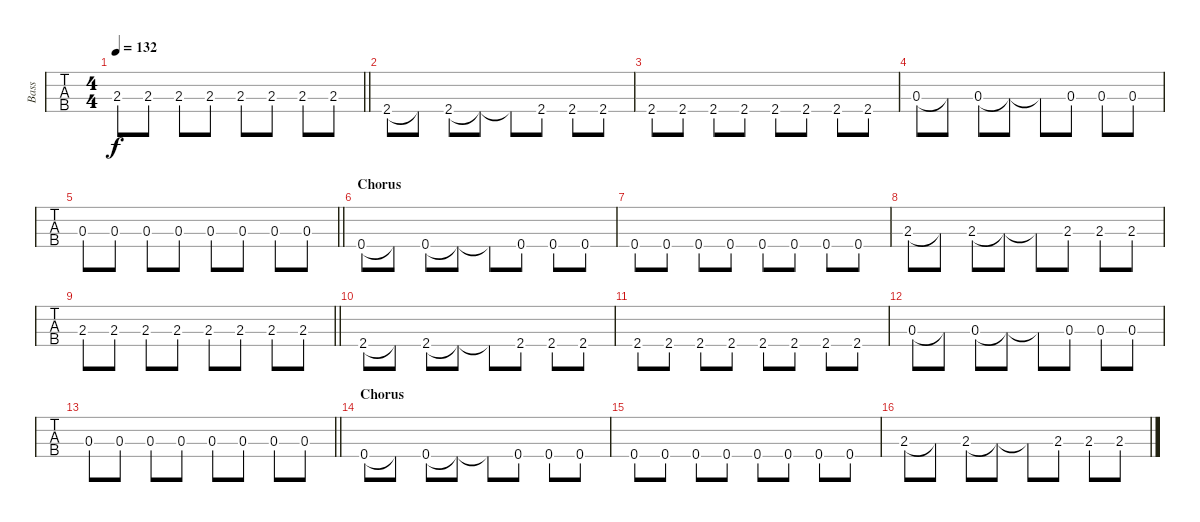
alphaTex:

\track ("Bass" "Bass") {instrument electricbassfinger}
\staff {tabs}
\tuning (G2 D2 A1 E1) {hide}
\ts (4 4)
\tempo 132
\clef f4
\barLineRight lightlight
\ks c
2.3.8{dy f} 2.3.8 2.3.8 2.3.8 2.3.8 2.3.8 2.3.8 2.3.8 |
2.4.8 2.4{t}.8 2.4.8 2.4{t}.8 2.4{t}.8 2.4.8 2.4.8 2.4.8 |
2.4.8 2.4.8 2.4.8 2.4.8 2.4.8 2.4.8 2.4.8 2.4.8 |
0.3.8 0.3{t}.8 0.3.8 0.3{t}.8 0.3{t}.8 0.3.8 0.3.8 0.3.8 |
\barLineRight lightlight
0.3.8 0.3.8 0.3.8 0.3.8 0.3.8 0.3.8 0.3.8 0.3.8 |
\section ("" "Chorus")
0.4.8 0.4{t}.8 0.4.8 0.4{t}.8 0.4{t}.8 0.4.8 0.4.8 0.4.8 |
0.4.8 0.4.8 0.4.8 0.4.8 0.4.8 0.4.8 0.4.8 0.4.8 |
2.3.8 2.3{t}.8 2.3.8 2.3{t}.8 2.3{t}.8 2.3.8 2.3.8 2.3.8 |
\barLineRight lightlight
2.3.8 2.3.8 2.3.8 2.3.8 2.3.8 2.3.8 2.3.8 2.3.8 |
2.4.8 2.4{t}.8 2.4.8 2.4{t}.8 2.4{t}.8 2.4.8 2.4.8 2.4.8 |
2.4.8 2.4.8 2.4.8 2.4.8 2.4.8 2.4.8 2.4.8 2.4.8 |
0.3.8 0.3{t}.8 0.3.8 0.3{t}.8 0.3{t}.8 0.3.8 0.3.8 0.3.8 |
\barLineRight lightlight
0.3.8 0.3.8 0.3.8 0.3.8 0.3.8 0.3.8 0.3.8 0.3.8 |
\section ("" "Chorus")
0.4.8 0.4{t}.8 0.4.8 0.4{t}.8 0.4{t}.8 0.4.8 0.4.8 0.4.8 |
0.4.8 0.4.8 0.4.8 0.4.8 0.4.8 0.4.8 0.4.8 0.4.8 |
2.3.8 2.3{t}.8 2.3.8 2.3{t}.8 2.3{t}.8 2.3.8 2.3.8 2.3.8
